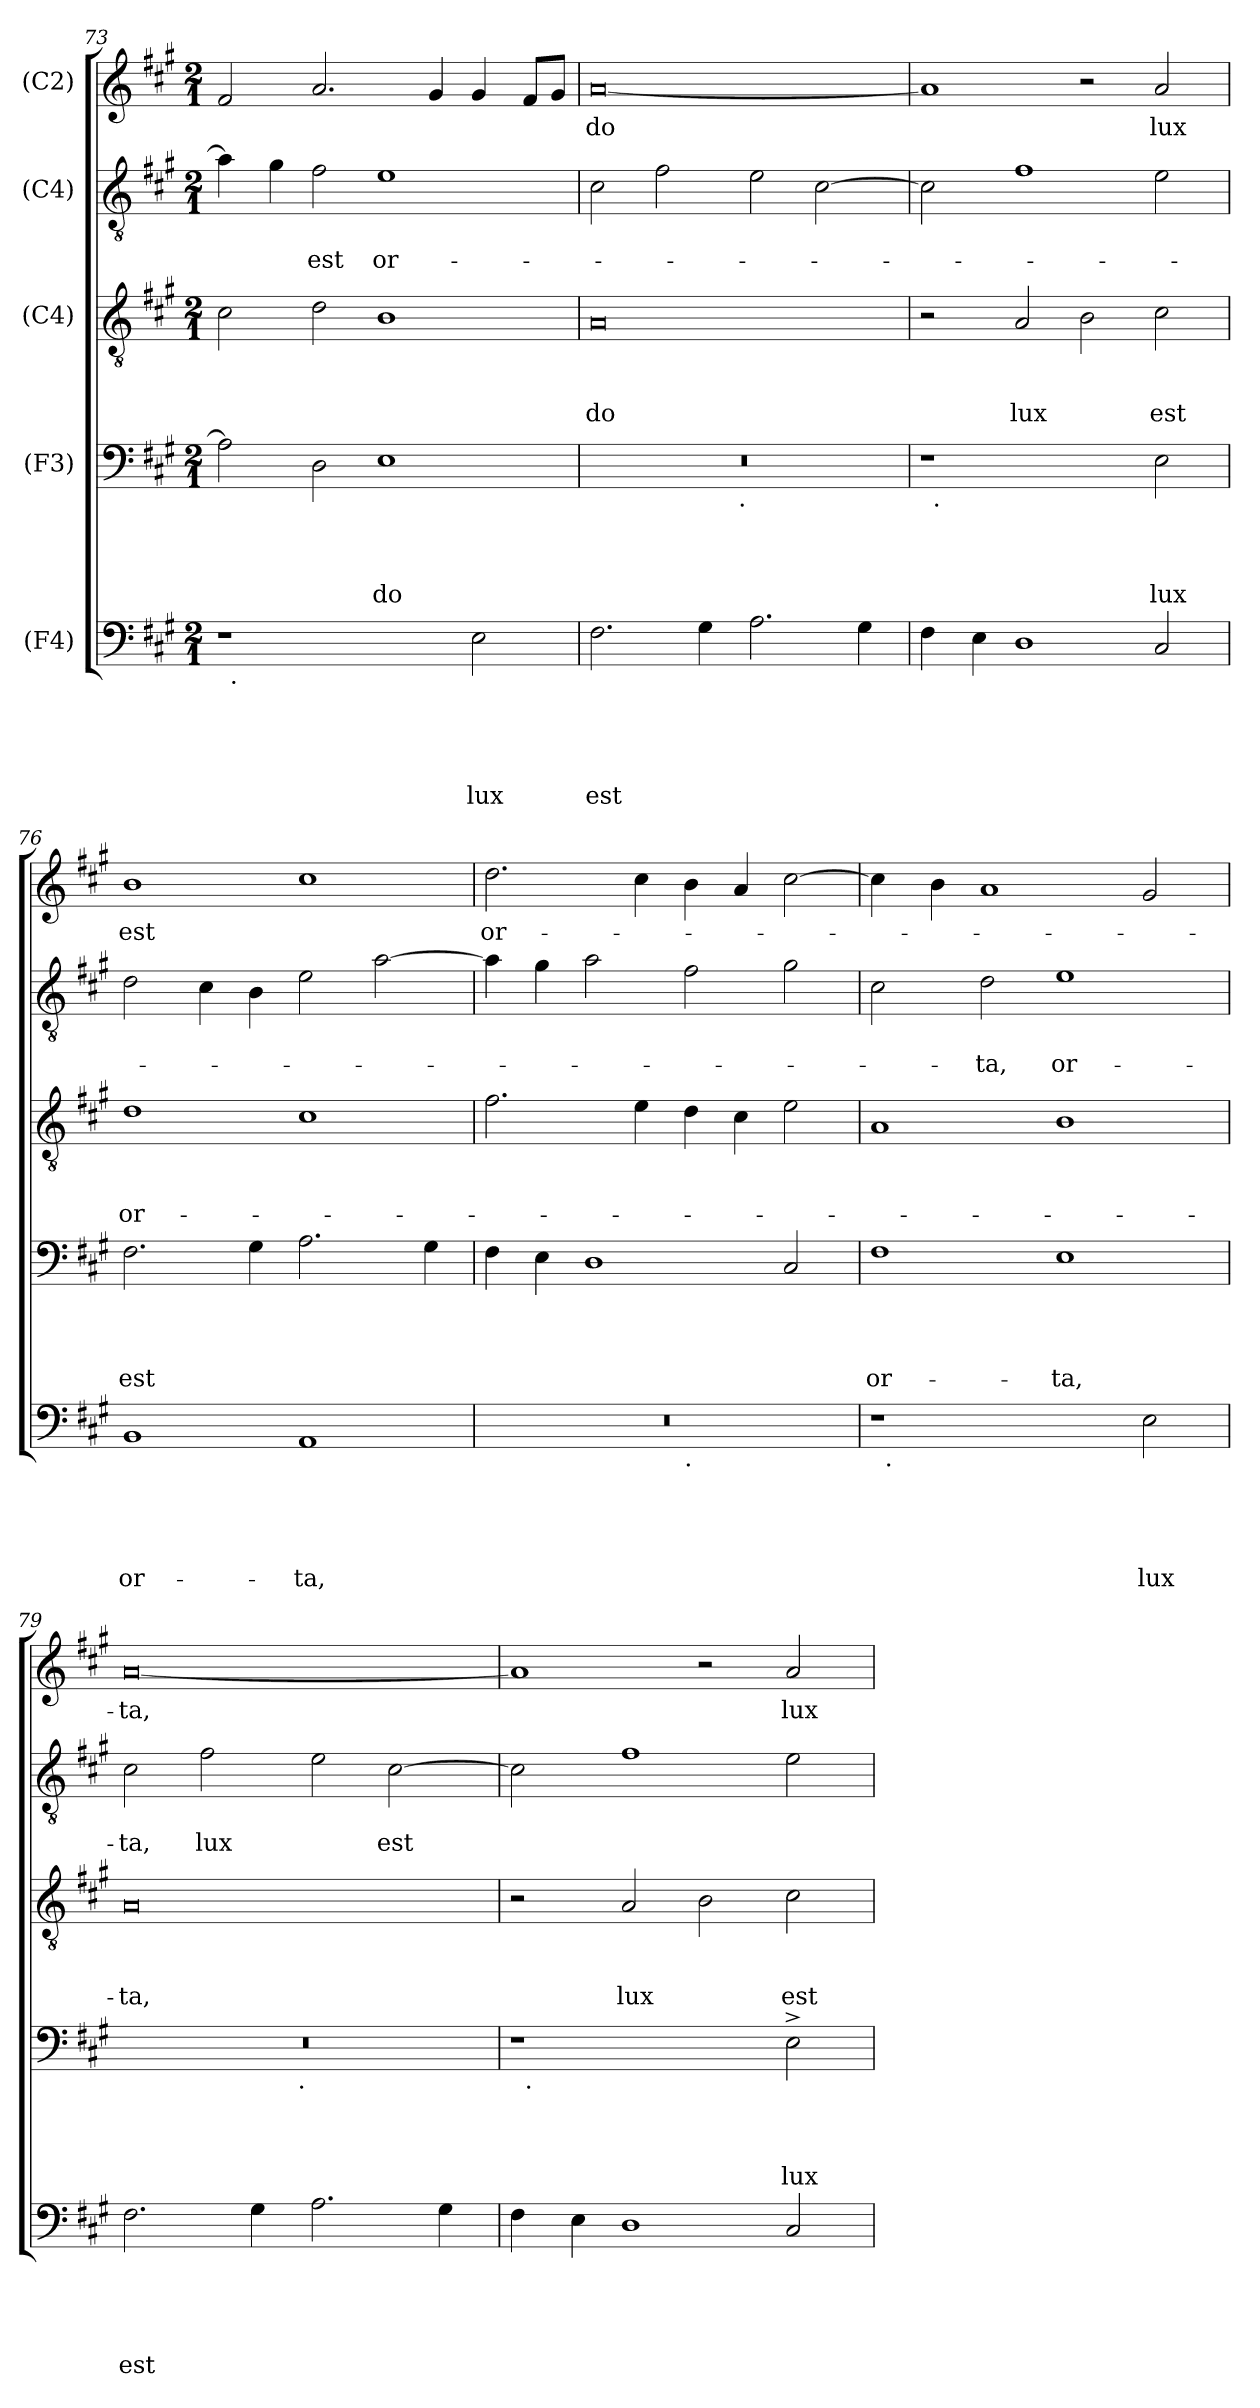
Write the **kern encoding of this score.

**kern	**text	**text	**text	**text	**text	**kern	**text	**text	**text	**text	**kern	**text	**text	**text	**kern	**text	**text	**kern	**text
*part5	*part5	*part5	*part5	*part5	*part5	*part4	*part4	*part4	*part4	*part4	*part3	*part3	*part3	*part3	*part2	*part2	*part2	*part1	*part1
*staff5	*staff5	*staff5	*staff5	*staff5	*staff5	*staff4	*staff4	*staff4	*staff4	*staff4	*staff3	*staff3	*staff3	*staff3	*staff2	*staff2	*staff2	*staff1	*staff1
*I"(F4)	*	*	*	*	*	*I"(F3)	*	*	*	*	*I"(C4)	*	*	*	*I"(C4)	*	*	*I"(C2)	*
*clefF4	*	*	*	*	*	*clefF4	*	*	*	*	*clefGv2	*	*	*	*clefGv2	*	*	*clefG2	*
*k[f#c#g#]	*	*	*	*	*	*k[f#c#g#]	*	*	*	*	*k[f#c#g#]	*	*	*	*k[f#c#g#]	*	*	*k[f#c#g#]	*
*A:	*	*	*	*	*	*A:	*	*	*	*	*A:	*	*	*	*A:	*	*	*A:	*
*M2/1	*	*	*	*	*	*M2/1	*	*	*	*	*M2/1	*	*	*	*M2/1	*	*	*M2/1	*
=73	=73	=73	=73	=73	=73	=73	=73	=73	=73	=73	=73	=73	=73	=73	=73	=73	=73	=73	=73
*^	*	*	*	*	*	*	*	*	*	*	*	*	*	*	*	*	*	*	*
1r	32ryy	.	.	.	.	.	2A\]	.	.	.	.	2c#\	.	.	.	4a\]	.	.	2f#/	.
!	!LO:TX:b:t=.	!	!	!	!	!	!	!	!	!	!	!	!	!	!	!	!	!	!	!
.	1ryy	.	.	.	.	.	.	.	.	.	.	.	.	.	.	.	.	.	.	.
.	.	.	.	.	.	.	.	.	.	.	.	.	.	.	.	4g#\	.	.	.	.
!	!	!	!	!	!	!	!	!	!	!	!	!	!	!	!	!	!	!LO:LY:b	!	!
.	.	.	.	.	.	.	2D\	.	.	.	.	2d\	.	.	.	2f#\	.	est	2.a/	.
!	!	!	!	!	!	!	!	!	!	!	!LO:LY:b	!	!	!	!	!	!	!LO:LY:b	!	!
2ryy	.	.	.	.	.	.	1E	.	.	.	-do	1B	.	.	.	1e	.	or-	.	.
.	2ryy	.	.	.	.	.	.	.	.	.	.	.	.	.	.	.	.	.	.	.
.	.	.	.	.	.	.	.	.	.	.	.	.	.	.	.	.	.	.	4g#/	.
!	!	!	!	!	!	!LO:LY:b	!	!	!	!	!	!	!	!	!	!	!	!	!	!
2E\	.	.	.	.	.	lux	.	.	.	.	.	.	.	.	.	.	.	.	4g#/	.
.	4...ryy	.	.	.	.	.	.	.	.	.	.	.	.	.	.	.	.	.	.	.
.	.	.	.	.	.	.	.	.	.	.	.	.	.	.	.	.	.	.	8f#/L	.
.	.	.	.	.	.	.	.	.	.	.	.	.	.	.	.	.	.	.	8g#/J	.
=74	=74	=74	=74	=74	=74	=74	=74	=74	=74	=74	=74	=74	=74	=74	=74	=74	=74	=74	=74	=74
!	!	!	!	!	!	!LO:LY:b	!	!	!	!	!	!	!	!	!LO:LY:b:rj	!	!	!	!	!LO:LY:b
*v	*v	*	*	*	*	*	*^	*	*	*	*	*	*	*	*	*	*	*	*	*
2.F#\	.	.	.	.	est	0r	2ryy	.	.	.	.	0A	.	.	-do	2c#\	.	.	[<0a	-do
.	.	.	.	.	.	.	4...ryy	.	.	.	.	.	.	.	.	2f#\	.	.	.	.
4G#\	.	.	.	.	.	.	.	.	.	.	.	.	.	.	.	.	.	.	.	.
!	!	!	!	!	!	!	!LO:TX:b:t=.	!	!	!	!	!	!	!	!	!	!	!	!	!
.	.	.	.	.	.	.	1ryy	.	.	.	.	.	.	.	.	.	.	.	.	.
2.A\	.	.	.	.	.	.	.	.	.	.	.	.	.	.	.	2e\	.	.	.	.
.	.	.	.	.	.	.	.	.	.	.	.	.	.	.	.	[<2c#\	.	.	.	.
4G#\	.	.	.	.	.	.	.	.	.	.	.	.	.	.	.	.	.	.	.	.
.	.	.	.	.	.	.	32ryy	.	.	.	.	.	.	.	.	.	.	.	.	.
!!LO:LB:g=z
=75	=75	=75	=75	=75	=75	=75	=75	=75	=75	=75	=75	=75	=75	=75	=75	=75	=75	=75	=75	=75
4F#\	.	.	.	.	.	1r	32ryy	.	.	.	.	2r	.	.	.	2c#\]	.	.	1a]	.
!	!	!	!	!	!	!	!LO:TX:b:t=.	!	!	!	!	!	!	!	!	!	!	!	!	!
.	.	.	.	.	.	.	1ryy	.	.	.	.	.	.	.	.	.	.	.	.	.
4E\	.	.	.	.	.	.	.	.	.	.	.	.	.	.	.	.	.	.	.	.
!	!	!	!	!	!	!	!	!	!	!	!	!	!	!	!LO:LY:b	!	!	!	!	!
1D	.	.	.	.	.	.	.	.	.	.	.	2A/	.	.	lux	1f#	.	.	.	.
.	.	.	.	.	.	2ryy	.	.	.	.	.	2B\	.	.	.	.	.	.	2r	.
.	.	.	.	.	.	.	2ryy	.	.	.	.	.	.	.	.	.	.	.	.	.
!	!	!	!	!	!	!	!	!	!	!	!LO:LY:b	!	!	!	!LO:LY:b	!	!	!	!	!LO:LY:b
2C#/	.	.	.	.	.	2E\	.	.	.	.	lux	2c#\	.	.	est	2e\	.	.	2a/	lux
.	.	.	.	.	.	.	4...ryy	.	.	.	.	.	.	.	.	.	.	.	.	.
=76	=76	=76	=76	=76	=76	=76	=76	=76	=76	=76	=76	=76	=76	=76	=76	=76	=76	=76	=76	=76
!	!	!	!	!	!LO:LY:b	!	!	!	!	!	!LO:LY:b	!	!	!	!LO:LY:b	!	!	!	!	!LO:LY:b
*	*	*	*	*	*	*v	*v	*	*	*	*	*	*	*	*	*	*	*	*	*
1BB	.	.	.	.	or-	2.F#\	.	.	.	est	1d	.	.	or-	2d\	.	.	1b	est
.	.	.	.	.	.	.	.	.	.	.	.	.	.	.	4c#\	.	.	.	.
.	.	.	.	.	.	4G#\	.	.	.	.	.	.	.	.	4B\	.	.	.	.
!	!	!	!	!	!LO:LY:b	!	!	!	!	!	!	!	!	!	!	!	!	!	!
1AA	.	.	.	.	-ta,	2.A\	.	.	.	.	1c#	.	.	.	2e\	.	.	1cc#	.
.	.	.	.	.	.	.	.	.	.	.	.	.	.	.	[>2a\	.	.	.	.
.	.	.	.	.	.	4G#\	.	.	.	.	.	.	.	.	.	.	.	.	.
=77	=77	=77	=77	=77	=77	=77	=77	=77	=77	=77	=77	=77	=77	=77	=77	=77	=77	=77	=77
!	!	!	!	!	!	!	!	!	!	!	!	!	!	!	!	!	!	!	!LO:LY:b
*^	*	*	*	*	*	*	*	*	*	*	*	*	*	*	*	*	*	*	*
0r	1ryy	.	.	.	.	.	4F#\	.	.	.	.	2.f#\	.	.	.	4a\]	.	.	2.dd\	or-
.	.	.	.	.	.	.	4E\	.	.	.	.	.	.	.	.	4g#\	.	.	.	.
.	.	.	.	.	.	.	1D	.	.	.	.	.	.	.	.	2a\	.	.	.	.
.	.	.	.	.	.	.	.	.	.	.	.	4e\	.	.	.	.	.	.	4cc#\	.
!	!LO:TX:b:t=.	!	!	!	!	!	!	!	!	!	!	!	!	!	!	!	!	!	!	!
.	1ryy	.	.	.	.	.	.	.	.	.	.	4d\	.	.	.	2f#\	.	.	4b\	.
.	.	.	.	.	.	.	.	.	.	.	.	4c#\	.	.	.	.	.	.	4a/	.
.	.	.	.	.	.	.	2C#/	.	.	.	.	2e\	.	.	.	2g#\	.	.	[>2cc#\	.
=78	=78	=78	=78	=78	=78	=78	=78	=78	=78	=78	=78	=78	=78	=78	=78	=78	=78	=78	=78	=78
!	!	!	!	!	!	!	!	!	!	!	!LO:LY:b	!	!	!	!	!	!	!	!	!
1r	32ryy	.	.	.	.	.	1F#	.	.	.	or-	1A	.	.	.	2c#\	.	.	4cc#\]	.
!	!LO:TX:b:t=.	!	!	!	!	!	!	!	!	!	!	!	!	!	!	!	!	!	!	!
.	1ryy	.	.	.	.	.	.	.	.	.	.	.	.	.	.	.	.	.	.	.
.	.	.	.	.	.	.	.	.	.	.	.	.	.	.	.	.	.	.	4b\	.
!	!	!	!	!	!	!	!	!	!	!	!	!	!	!	!	!	!	!LO:LY:b	!	!
.	.	.	.	.	.	.	.	.	.	.	.	.	.	.	.	2d\	.	-ta,	1a	.
!	!	!	!	!	!	!	!	!	!	!	!LO:LY:b	!	!	!	!	!	!	!LO:LY:b	!	!
2ryy	.	.	.	.	.	.	1E	.	.	.	-ta,	1B	.	.	.	1e	.	or-	.	.
.	2ryy	.	.	.	.	.	.	.	.	.	.	.	.	.	.	.	.	.	.	.
!	!	!	!	!	!	!LO:LY:b	!	!	!	!	!	!	!	!	!	!	!	!	!	!
2E\	.	.	.	.	.	lux	.	.	.	.	.	.	.	.	.	.	.	.	2g#/	.
.	4...ryy	.	.	.	.	.	.	.	.	.	.	.	.	.	.	.	.	.	.	.
=79	=79	=79	=79	=79	=79	=79	=79	=79	=79	=79	=79	=79	=79	=79	=79	=79	=79	=79	=79	=79
!	!	!	!	!	!	!LO:LY:b	!	!	!	!	!	!	!	!	!LO:LY:b	!	!	!LO:LY:b	!	!LO:LY:b
*v	*v	*	*	*	*	*	*^	*	*	*	*	*	*	*	*	*	*	*	*	*
2.F#\	.	.	.	.	est	0r	2ryy	.	.	.	.	0A	.	.	-ta,	2c#\	.	-ta,	[>0a	-ta,
!	!	!	!	!	!	!	!	!	!	!	!	!	!	!	!	!	!	!LO:LY:b	!	!
.	.	.	.	.	.	.	4...ryy	.	.	.	.	.	.	.	.	2f#\	.	lux	.	.
4G#\	.	.	.	.	.	.	.	.	.	.	.	.	.	.	.	.	.	.	.	.
!	!	!	!	!	!	!	!LO:TX:b:t=.	!	!	!	!	!	!	!	!	!	!	!	!	!
.	.	.	.	.	.	.	1ryy	.	.	.	.	.	.	.	.	.	.	.	.	.
2.A\	.	.	.	.	.	.	.	.	.	.	.	.	.	.	.	2e\	.	.	.	.
!	!	!	!	!	!	!	!	!	!	!	!	!	!	!	!	!	!	!LO:LY:b	!	!
.	.	.	.	.	.	.	.	.	.	.	.	.	.	.	.	[>2c#\	.	est	.	.
4G#\	.	.	.	.	.	.	.	.	.	.	.	.	.	.	.	.	.	.	.	.
.	.	.	.	.	.	.	32ryy	.	.	.	.	.	.	.	.	.	.	.	.	.
!!LO:PB:g=z
=80	=80	=80	=80	=80	=80	=80	=80	=80	=80	=80	=80	=80	=80	=80	=80	=80	=80	=80	=80	=80
4F#\	.	.	.	.	.	1r	32ryy	.	.	.	.	2r	.	.	.	2c#\]	.	.	1a]	.
!	!	!	!	!	!	!	!LO:TX:b:t=.	!	!	!	!	!	!	!	!	!	!	!	!	!
.	.	.	.	.	.	.	1ryy	.	.	.	.	.	.	.	.	.	.	.	.	.
4E\	.	.	.	.	.	.	.	.	.	.	.	.	.	.	.	.	.	.	.	.
!	!	!	!	!	!	!	!	!	!	!	!	!	!	!	!LO:LY:b	!	!	!	!	!
1D	.	.	.	.	.	.	.	.	.	.	.	2A/	.	.	lux	1f#	.	.	.	.
.	.	.	.	.	.	2ryy	.	.	.	.	.	2B\	.	.	.	.	.	.	2r	.
.	.	.	.	.	.	.	2ryy	.	.	.	.	.	.	.	.	.	.	.	.	.
!	!	!	!	!	!	!	!	!	!	!	!LO:LY:b	!	!	!	!LO:LY:b	!	!	!	!	!LO:LY:b
2C#/	.	.	.	.	.	2E^>\	.	.	.	.	lux	2c#\	.	.	est	2e\	.	.	2a/	lux
.	.	.	.	.	.	.	4...ryy	.	.	.	.	.	.	.	.	.	.	.	.	.
*	*	*	*	*	*	*v	*v	*	*	*	*	*	*	*	*	*	*	*	*	*
=	=	=	=	=	=	=	=	=	=	=	=	=	=	=	=	=	=	=	=
*-	*-	*-	*-	*-	*-	*-	*-	*-	*-	*-	*-	*-	*-	*-	*-	*-	*-	*-	*-
